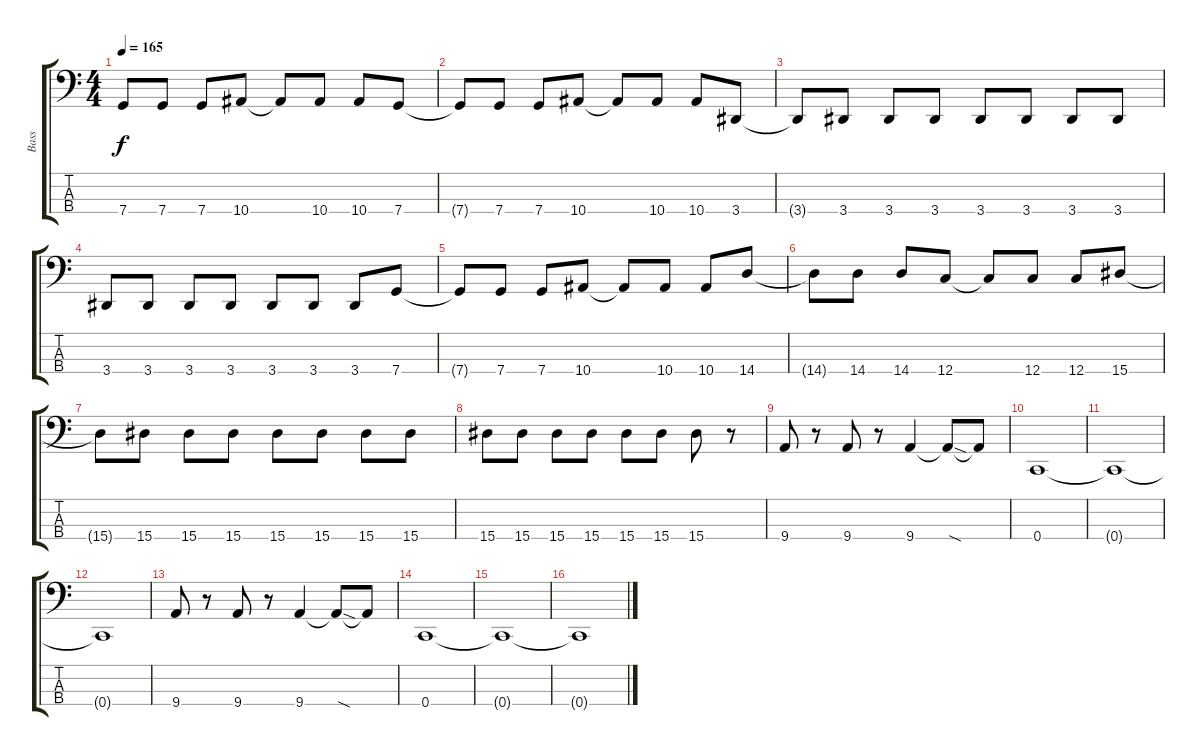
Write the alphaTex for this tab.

\track ("Bass" "Bass") {instrument electricbasspick}
\staff {score tabs}
\tuning (F2 C2 G1 C1) {hide}
\ts (4 4)
\tempo 165
\clef f4
\ks c
7.4{t}.8{dy f} 7.4.8 7.4.8 10.4.8 10.4{t}.8 10.4.8 10.4.8 7.4.8 |
7.4{t}.8 7.4.8 7.4.8 10.4.8 10.4{t}.8 10.4.8 10.4.8 3.4.8 |
3.4{t}.8 3.4.8 3.4.8 3.4.8 3.4.8 3.4.8 3.4.8 3.4.8 |
3.4.8 3.4.8 3.4.8 3.4.8 3.4.8 3.4.8 3.4.8 7.4.8 |
7.4{t}.8 7.4.8 7.4.8 10.4.8 10.4{t}.8 10.4.8 10.4.8 14.4.8 |
14.4{t}.8 14.4.8 14.4.8 12.4.8 12.4{t}.8 12.4.8 12.4.8 15.4.8 |
15.4{t}.8 15.4.8 15.4.8 15.4.8 15.4.8 15.4.8 15.4.8 15.4.8 |
15.4.8 15.4.8 15.4.8 15.4.8 15.4.8 15.4.8 15.4.8 r.8 |
9.4.8 r.8 9.4.8 r.8 9.4.4 9.4{sod t}.8 9.4{t}.8 |
0.4.1 |
0.4{t}.1 |
0.4{t}.1 |
9.4.8 r.8 9.4.8 r.8 9.4.4 9.4{sod t}.8 9.4{t}.8 |
0.4.1 |
0.4{t}.1 |
0.4{t}.1
